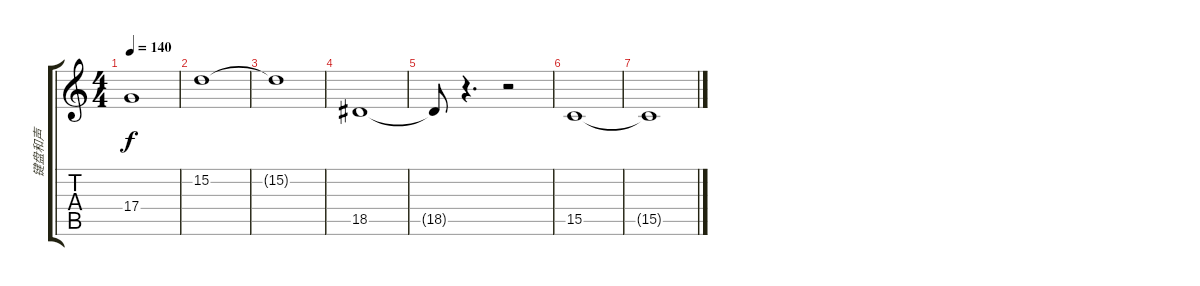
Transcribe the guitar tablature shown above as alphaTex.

\track ("键盘和声" "键盘和声") {instrument synthstrings2}
\staff {score tabs}
\tuning (E4 B3 G3 D3 A2 E2) {hide}
\ts (4 4)
\tempo 140
\clef g2
\ks c
17.4{t}.1{dy f volume 11} |
15.2.1{volume 8} |
15.2{t}.1{volume 5} |
18.5.1{volume 4} |
18.5{t}.8{volume 3} r.4{d} r.2 |
15.5.1{volume 1} |
15.5{t}.1{volume 0}
